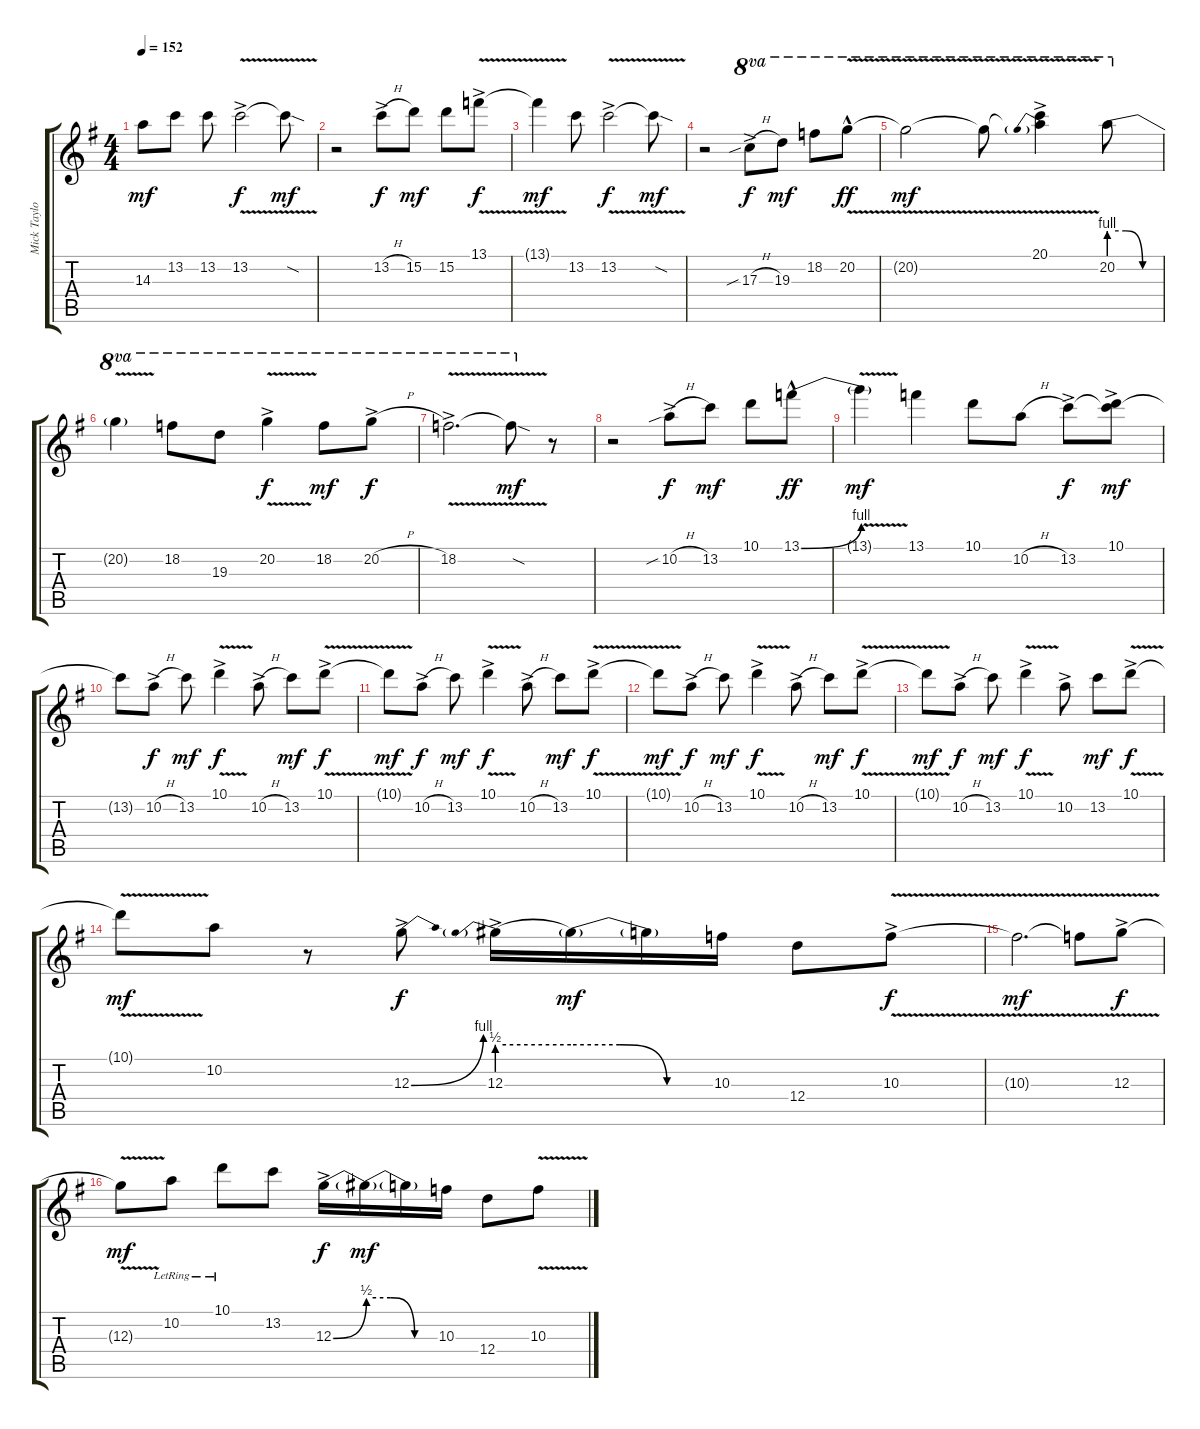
\track ("Mick Taylor" "Mick Taylo") {instrument electricguitarjazz}
\staff {score tabs}
\tuning (E4 B3 G3 D3 A2 E2) {hide}
\ts (4 4)
\tempo 152
\clef g2
\ks g
14.3.8{dy mf} 13.2.8 13.2.8 13.2{v ac}.2{dy f} 13.2{sod t}.8{dy mf} |
r.2 13.2{h ac}.8{dy f} 15.2.8{dy mf} 15.2.8 13.1{v ac}.8{dy f} |
13.1{v t}.4{dy mf} 13.2.8 13.2{v ac}.2{dy f} 13.2{sod t}.8{dy mf} |
r.2 17.3{sib h ac}.8{ot 8va dy f} 19.3.8{ot 8va dy mf} 18.2.8{ot 8va} 20.2{v hac}.8{ot 8va dy ff} |
20.2{v t}.2{ot 8va dy mf} 20.2{v t}.8{ot 8va} (20.1{ac} 20.2{be (prebend 0 4 60 4) t}).4{ot 8va} 20.2{be (custom 0 4 20 4 40 0 60 0)}.8{ot 8va} |
20.2{v t}.4{ot 8va} 18.2.8{ot 8va} 19.3.8{ot 8va} 20.2{v ac}.4{ot 8va dy f} 18.2.8{ot 8va dy mf} 20.2{h ac}.8{ot 8va dy f} |
18.2{v ac}.2{d ot 8va} 18.2{sod t}.8{ot 8va dy mf} r.8 |
r.2 10.2{sib h ac}.8{dy f} 13.2.8{dy mf} 10.1.8 13.1{be (bend 0 0 60 4) hac}.8{dy ff} |
13.1{v t}.4{dy mf} 13.1.4 10.1.8 10.2{h}.8 13.2{ac}.8{dy f} (10.1{ac} 13.2{t}).8{dy mf} |
13.2{t}.8 10.2{h ac}.8{dy f} 13.2.8{dy mf} 10.1{v ac}.4{dy f} 10.2{h ac}.8 13.2.8{dy mf} 10.1{v ac}.8{dy f} |
10.1{v t}.8{dy mf} 10.2{h ac}.8{dy f} 13.2.8{dy mf} 10.1{v ac}.4{dy f} 10.2{h ac}.8 13.2.8{dy mf} 10.1{v ac}.8{dy f} |
10.1{v t}.8{dy mf} 10.2{h ac}.8{dy f} 13.2.8{dy mf} 10.1{v ac}.4{dy f} 10.2{h ac}.8 13.2.8{dy mf} 10.1{v ac}.8{dy f} |
10.1{v t}.8{dy mf} 10.2{h ac}.8{dy f} 13.2.8{dy mf} 10.1{v ac}.4{dy f} 10.2{ac}.8 13.2.8{dy mf} 10.1{v ac}.8{dy f} |
10.1{v t}.8{dy mf} 10.2.8 r.8 12.3{be (bend 0 0 60 4) ac}.8{dy f} 12.3{be (prebend 0 2 60 2) ac}.16 12.3{be (custom 0 2 20 2 40 0 60 0) t}.16{dy mf} 12.3{t}.16 10.3.16 12.4.8 10.3{v ac}.8{dy f} |
10.3{v t}.2{d dy mf} 10.3{t}.8 12.3{v ac}.8{dy f} |
12.3{v t}.8{dy mf} 10.2{lr}.8 10.1{lr}.8 13.2.8 12.3{be (bend 0 0 60 2) ac}.16{dy f} 12.3{be (custom 0 2 20 2 40 0 60 0) t}.16{dy mf} 12.3{t}.16 10.3.16 12.4.8 10.3{v}.8
